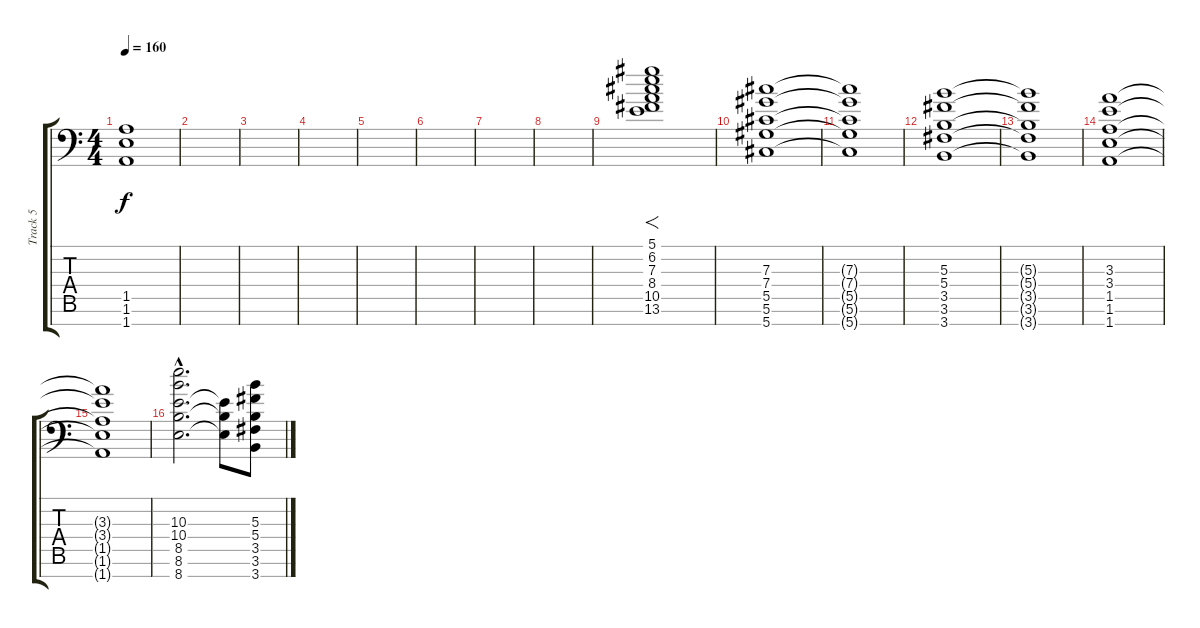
\track ("Track 5" "Track 5") {instrument distortionguitar}
\staff {score tabs}
\tuning (Eb4 Bb3 Gb3 Db3 Ab2 Eb2 Ab1) {hide}
\ts (4 4)
\tempo 160
\clef f4
\ks c
(1.5{t} 1.6{t} 1.7{t}).1{dy f} |
|
|
|
|
|
|
|
(5.1 6.2 7.3 8.4 10.5 13.6).1{f instrument reversecymbal} |
(7.3 7.4 5.5 5.6 5.7).1{instrument distortionguitar} |
(7.3{t} 7.4{t} 5.5{t} 5.6{t} 5.7{t}).1 |
(5.3 5.4 3.5 3.6 3.7).1 |
(5.3{t} 5.4{t} 3.5{t} 3.6{t} 3.7{t}).1 |
(3.3 3.4 1.5 1.6 1.7).1 |
(3.3{t} 3.4{t} 1.5{t} 1.6{t} 1.7{t}).1 |
(10.3{hac} 10.4{hac} 8.5{hac} 8.6{hac} 8.7{hac}).2{d} (8.5{t} 8.6{t} 8.7{t}).8 (5.3 5.4 3.5 3.6 3.7).8
